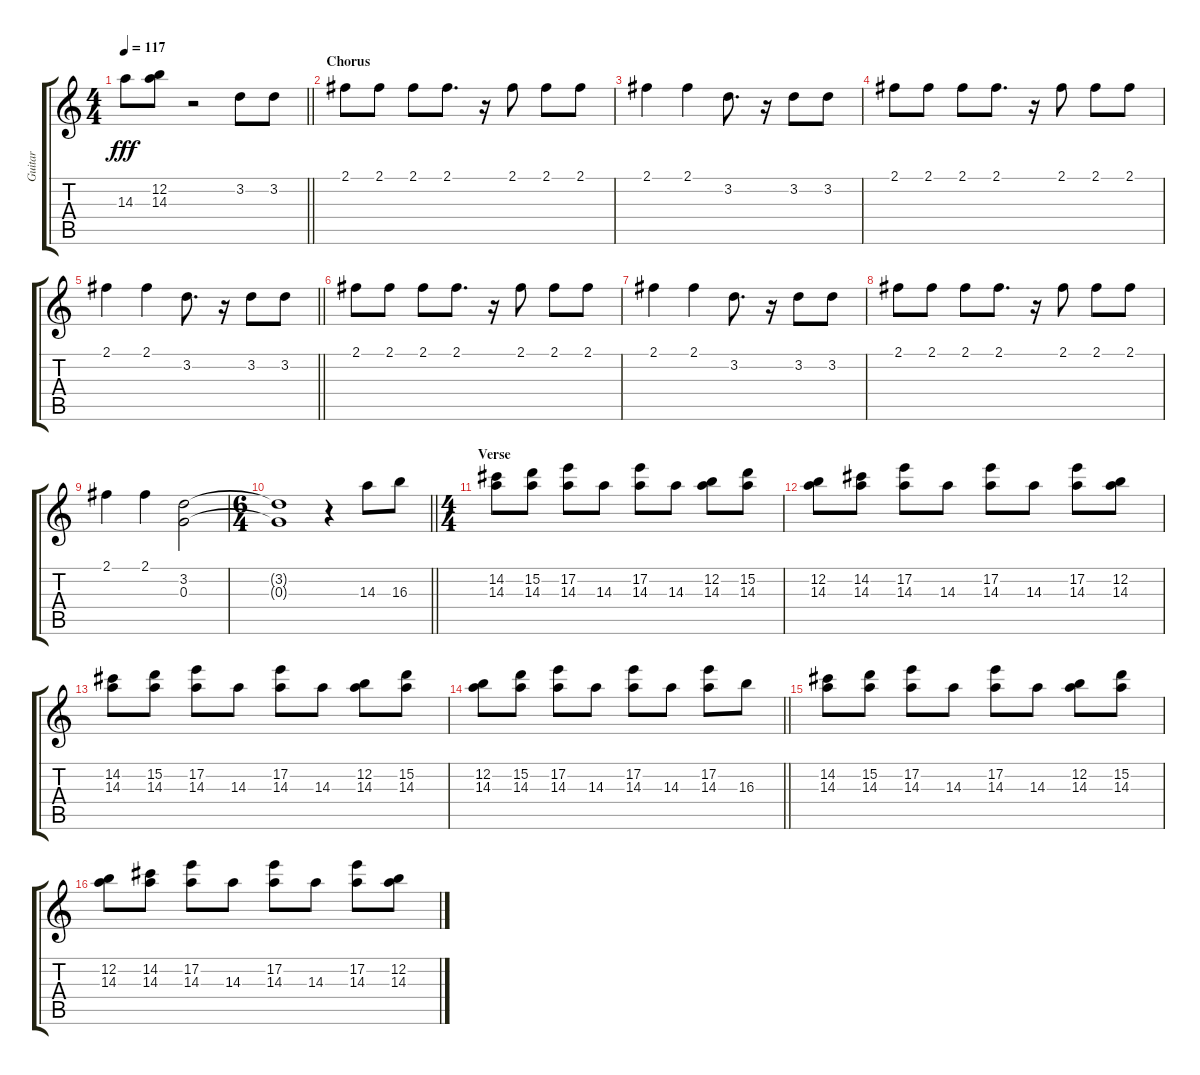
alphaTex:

\track ("Guitar" "Guitar") {instrument overdrivenguitar}
\staff {score tabs}
\tuning (E4 B3 G3 D3 A2 E2) {hide}
\ts (4 4)
\tempo 117
\clef g2
\barLineRight lightlight
\ks c
14.3.8{dy fff} (12.2 14.3).8 r.2 3.2.8{instrument overdrivenguitar} 3.2.8 |
\section ("" "Chorus")
2.1.8 2.1.8 2.1.8 2.1.8{d} r.16 2.1.8 2.1.8 2.1.8 |
2.1.4 2.1.4 3.2.8{d} r.16 3.2.8 3.2.8 |
2.1.8 2.1.8 2.1.8 2.1.8{d} r.16 2.1.8 2.1.8 2.1.8 |
\barLineRight lightlight
2.1.4 2.1.4 3.2.8{d} r.16 3.2.8 3.2.8 |
2.1.8 2.1.8 2.1.8 2.1.8{d} r.16 2.1.8 2.1.8 2.1.8 |
2.1.4 2.1.4 3.2.8{d} r.16 3.2.8 3.2.8 |
2.1.8 2.1.8 2.1.8 2.1.8{d} r.16 2.1.8 2.1.8 2.1.8 |
2.1.4 2.1.4 (3.2 0.3).2 |
\ts (6 4)
\barLineRight lightlight
(3.2{t} 0.3{t}).1 r.4{volume 12 instrument electricguitarjazz} 14.3.8 16.3.8 |
\ts (4 4)
\section ("" "Verse")
(14.2 14.3).8 (15.2 14.3).8 (17.2 14.3).8 14.3.8 (17.2 14.3).8 14.3.8 (12.2 14.3).8 (15.2 14.3).8 |
(12.2 14.3).8 (14.2 14.3).8 (17.2 14.3).8 14.3.8 (17.2 14.3).8 14.3.8 (17.2 14.3).8 (12.2 14.3).8 |
(14.2 14.3).8 (15.2 14.3).8 (17.2 14.3).8 14.3.8 (17.2 14.3).8 14.3.8 (12.2 14.3).8 (15.2 14.3).8 |
\barLineRight lightlight
(12.2 14.3).8 (15.2 14.3).8 (17.2 14.3).8 14.3.8 (17.2 14.3).8 14.3.8 (17.2 14.3).8 16.3.8 |
(14.2 14.3).8 (15.2 14.3).8 (17.2 14.3).8 14.3.8 (17.2 14.3).8 14.3.8 (12.2 14.3).8 (15.2 14.3).8 |
(12.2 14.3).8 (14.2 14.3).8 (17.2 14.3).8 14.3.8 (17.2 14.3).8 14.3.8 (17.2 14.3).8 (12.2 14.3).8
